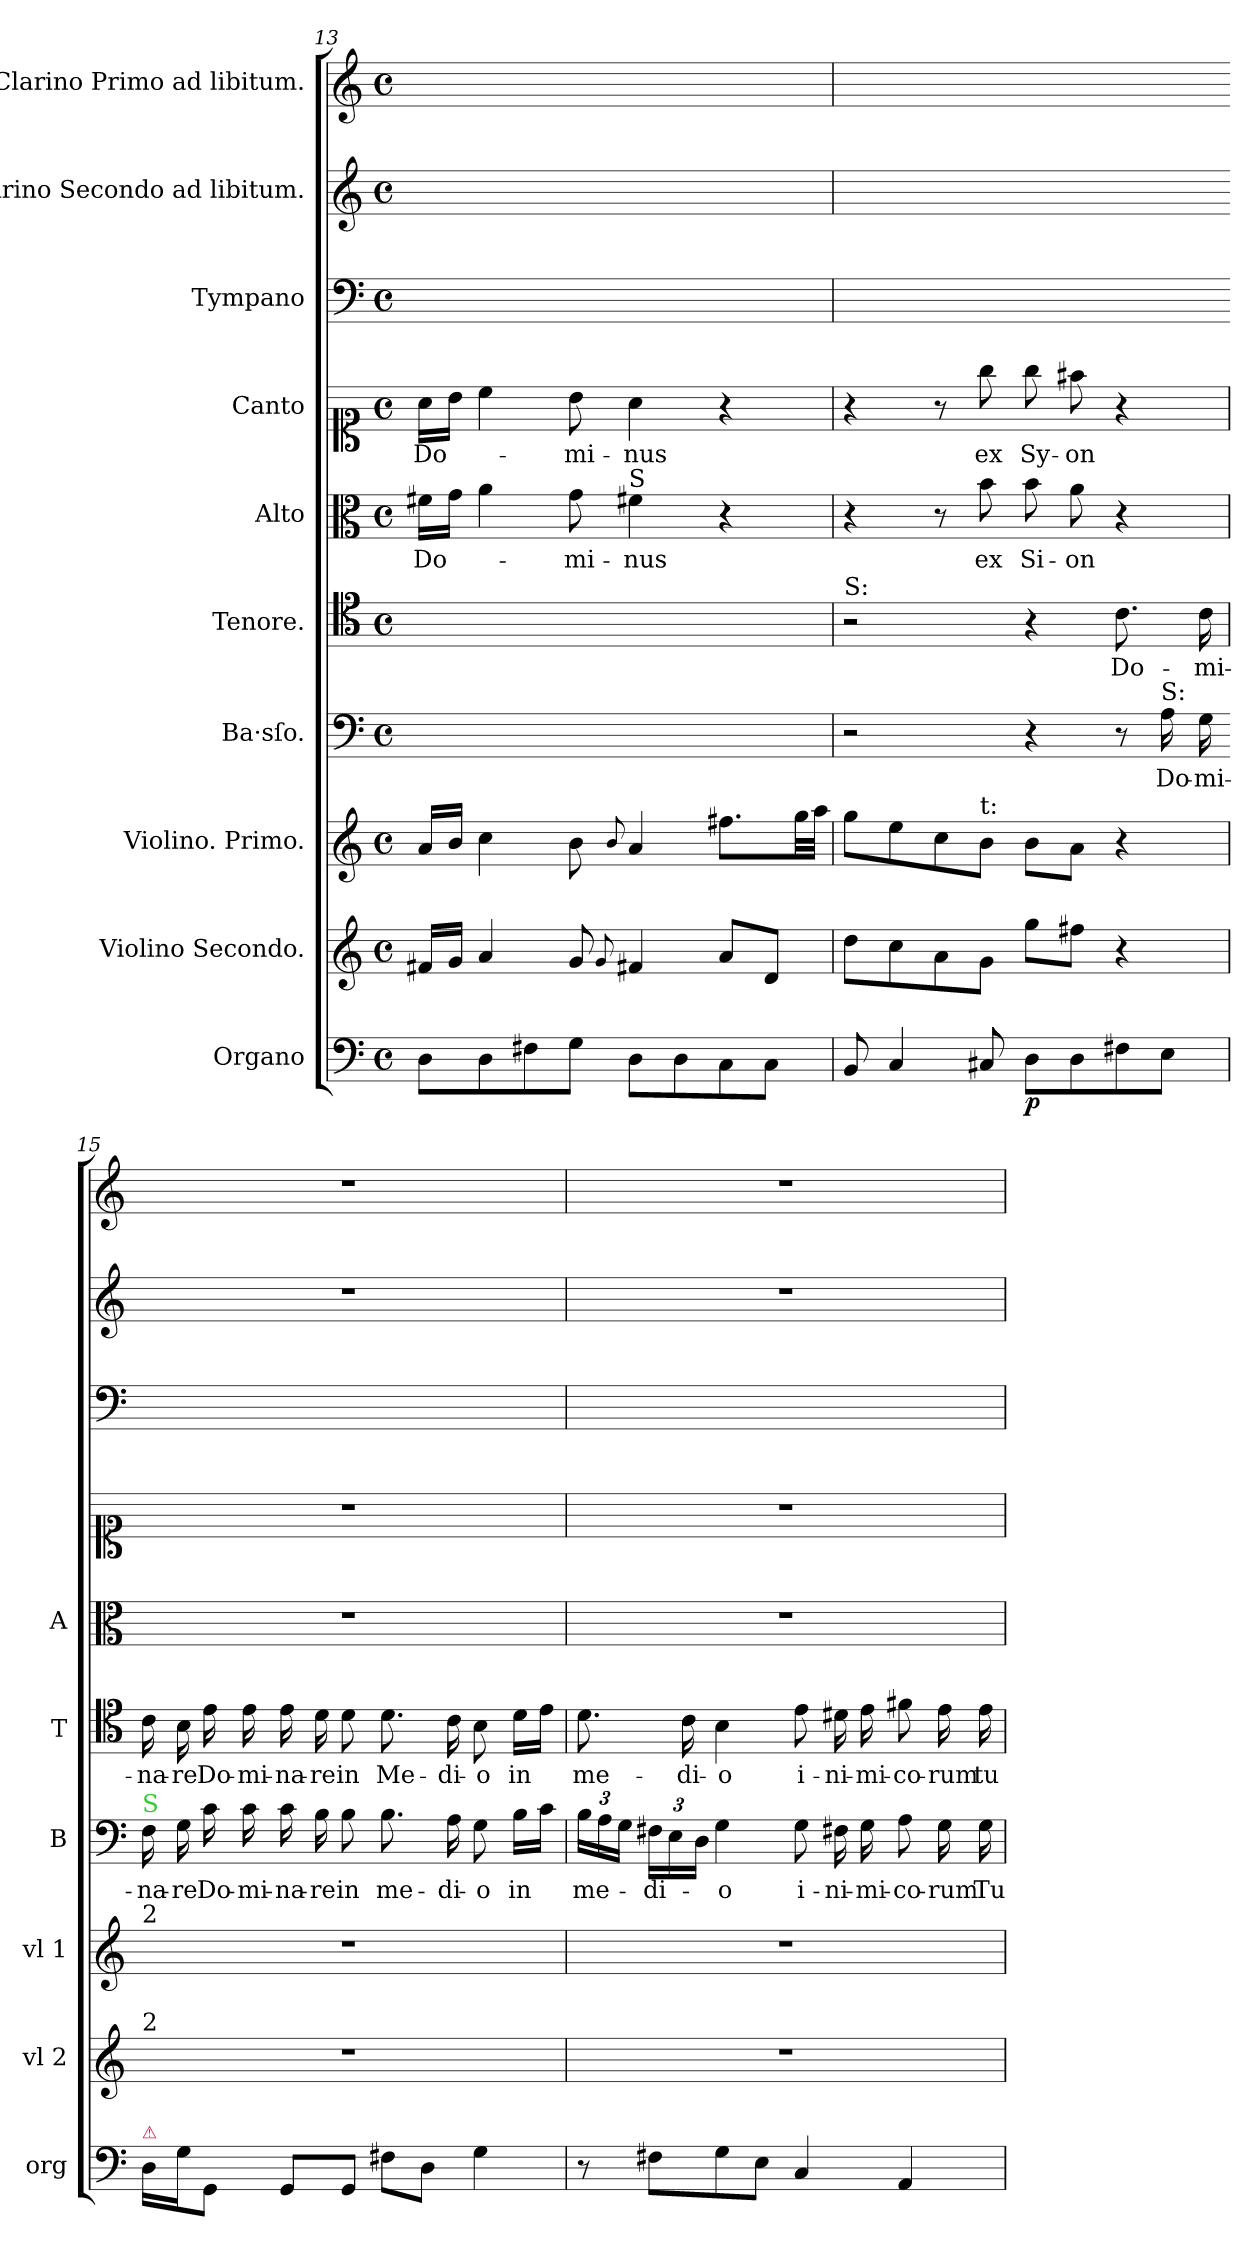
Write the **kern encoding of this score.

**kern	**dynam	**kern	**dynam	**kern	**dynam	**kern	**text	**kern	**text	**kern	**text	**kern	**text	**kern	**kern	**kern
*part10	*part10	*part9	*part9	*part8	*part8	*part7	*part7	*part6	*part6	*part5	*part5	*part4	*part4	*part3	*part2	*part1
*staff10	*staff10	*staff9	*staff9	*staff8	*staff8	*staff7	*staff7	*staff6	*staff6	*staff5	*staff5	*staff4	*staff4	*staff3	*staff2	*staff1
*I"Organo	*	*I"Violino Secondo.	*	*I"Violino. Primo.	*	*I"Ba·sſo.	*	*I"Tenore.	*	*I"Alto	*	*I"Canto	*	*I"Tympano	*I"Clarino Secondo ad libitum.	*I"Clarino Primo ad libitum.
*I'org	*	*I'vl 2	*	*I'vl 1	*	*I'B	*	*I'T	*	*I'A	*	*	*	*	*	*
*clefF4	*	*clefG2	*	*clefG2	*	*clefF4	*	*clefC4	*	*clefC3	*	*clefC1	*	*clefF4	*clefG2	*clefG2
*k[]	*	*k[]	*	*k[]	*	*k[]	*	*k[]	*	*k[]	*	*k[]	*	*k[]	*k[]	*k[]
*C:	*	*C:	*	*C:	*	*C:	*	*C:	*	*C:	*	*C:	*	*C:	*C:	*C:
*M4/4	*	*M4/4	*	*M4/4	*	*M4/4	*	*M4/4	*	*M4/4	*	*M4/4	*	*M4/4	*M4/4	*M4/4
*met(c)	*	*met(c)	*	*met(c)	*	*met(c)	*	*met(c)	*	*met(c)	*	*met(c)	*	*met(c)	*met(c)	*met(c)
=13	=13	=13	=13	=13	=13	=13	=13	=13	=13	=13	=13	=13	=13	=13	=13	=13
8D\L	.	16f#X/LL	.	16a/LL	.	1ryy	.	1ryy	.	16f#X\LL	Do-	16a\LL	Do-	1ryy	1ryy	1ryy
.	.	16g/JJ	.	16b/JJ	.	.	.	.	.	16g\JJ	.	16b\JJ	.	.	.	.
8D\	.	4a/	.	4cc\	.	.	.	.	.	4a\	.	4cc\	.	.	.	.
8F#X\	.	.	.	.	.	.	.	.	.	.	.	.	.	.	.	.
8G\J	.	8g/	.	8b\	.	.	.	.	.	8g\	-mi-	8b\	-mi-	.	.	.
.	.	8qqg/	.	8qqb/	.	.	.	.	.	.	.	.	.	.	.	.
!	!	!	!	!	!	!	!	!	!	!LO:TX:a:t=S	!	!	!	!	!	!
8D\L	.	4f#X/	.	4a/	.	.	.	.	.	4f#X\	-nus	4a\	-nus	.	.	.
8D\	.	.	.	.	.	.	.	.	.	.	.	.	.	.	.	.
!	!	!	!LO:DY:a	!	!	!	!	!	!	!	!	!	!	!	!	!
8C\	.	8a/L	f&colon;	8.ff#X\L	f&colon;	.	.	.	.	4r	.	4r	.	.	.	.
8C\J	.	8d/J	.	.	.	.	.	.	.	.	.	.	.	.	.	.
.	.	.	.	32gg\LL	.	.	.	.	.	.	.	.	.	.	.	.
.	.	.	.	32aa\JJJ	.	.	.	.	.	.	.	.	.	.	.	.
=14	=14	=14	=14	=14	=14	=14	=14	=14	=14	=14	=14	=14	=14	=14	=14	=14
!	!	!	!	!	!	!	!	!LO:TX:a:t=S&colon;	!	!	!	!	!	!	!	!
8BB/	.	8dd\L	.	8gg\L	.	2r	.	2r	.	4r	.	4r	.	1ryy	1ryy	1ryy
4C/	.	8cc\	.	8ee\	.	.	.	.	.	.	.	.	.	.	.	.
!	!	!	!	!	!LO:DY:a	!	!	!	!	!	!	!	!	!	!	!
.	.	8a\	.	8cc\	p&colon;	.	.	.	.	8r	.	8r	.	.	.	.
!	!	!	!	!LO:TX:a:t=t&colon;	!	!	!	!	!	!	!	!	!	!	!	!
8C#X/	.	8g\J	.	8b\J	.	.	.	.	.	8b\	ex	8gg\	ex	.	.	.
!	!	!	!LO:DY:a	!	!	!	!	!	!	!	!	!	!	!	!	!
8D\L	p	8gg\L	P&colon;	8b\L	.	4r	.	4r	.	8b\	Si-	8gg\	Sy-	.	.	.
8D\	.	8ff#X\J	.	8a\J	.	.	.	.	.	8a\	-on	8ff#X\	-on	.	.	.
8F#X\	.	4r	.	4r	.	8r	.	8.c\	Do-	4r	.	4r	.	.	.	.
!	!	!	!	!	!	!LO:TX:a:t=S&colon;	!	!	!	!	!	!	!	!	!	!
8E\J	.	.	.	.	.	16A\	Do-	.	.	.	.	.	.	.	.	.
.	.	.	.	.	.	16G\	-mi-	16c\	-mi-	.	.	.	.	.	.	.
=15	=15	=15	=15	=15	=15	=15-	=15	=15	=15	=15	=15	=15	=15	=15	=15	=15
!	!	!	!	!	!	!LO:TX:a:color=limegreen:t=S	!	!	!	!	!	!	!	!	!	!
!	!	!	!	!LO:TX:a:t=2	!	!	!	!	!	!	!	!	!	!	!	!
!	!	!LO:TX:a:t=2	!	!	!	!	!	!	!	!	!	!	!	!	!	!
!LO:TX:a:color=crimson:t=⚠	!	!	!	!	!	!	!	!	!	!	!	!	!	!	!	!
16D\LL	.	1r	.	1r	.	16F\	-na-	16c\	-na-	1r	.	1r	.	1ryy	1r	1r
16G\J	.	.	.	.	.	16G\	-re	16B\	-re	.	.	.	.	.	.	.
8GG/J	.	.	.	.	.	16c\	Do-	16e\	Do-	.	.	.	.	.	.	.
.	.	.	.	.	.	16c\	-mi-	16e\	-mi-	.	.	.	.	.	.	.
8GG/L	.	.	.	.	.	16c\	-na-	16e\	-na-	.	.	.	.	.	.	.
.	.	.	.	.	.	16B\	-re	16d\	-re	.	.	.	.	.	.	.
8GG/J	.	.	.	.	.	8B\	in	8d\	in	.	.	.	.	.	.	.
8F#X\L	.	.	.	.	.	8.B\	me-	8.d\	Me-	.	.	.	.	.	.	.
8D\J	.	.	.	.	.	.	.	.	.	.	.	.	.	.	.	.
.	.	.	.	.	.	16A\	-di-	16c\	-di-	.	.	.	.	.	.	.
4G\	.	.	.	.	.	8G\	-o	8B\	-o	.	.	.	.	.	.	.
.	.	.	.	.	.	16B\LL	in	16d\LL	in	.	.	.	.	.	.	.
.	.	.	.	.	.	16c\JJ	.	16e\JJ	.	.	.	.	.	.	.	.
=16	=16	=16	=16	=16	=16	=16	=16	=16	=16	=16	=16	=16	=16	=16	=16	=16
8r	.	1r	.	1r	.	24B\LL	me-	8.d\	me-	1r	.	1r	.	1ryy	1r	1r
.	.	.	.	.	.	24A\	.	.	.	.	.	.	.	.	.	.
.	.	.	.	.	.	24G\JJ	.	.	.	.	.	.	.	.	.	.
8F#X\L	.	.	.	.	.	24F#X\LL	-di-	.	.	.	.	.	.	.	.	.
.	.	.	.	.	.	24E\	.	.	.	.	.	.	.	.	.	.
.	.	.	.	.	.	.	.	16c\	-di-	.	.	.	.	.	.	.
.	.	.	.	.	.	24D\JJ	.	.	.	.	.	.	.	.	.	.
8G\	.	.	.	.	.	4G\	-o	4B\	-o	.	.	.	.	.	.	.
8E\J	.	.	.	.	.	.	.	.	.	.	.	.	.	.	.	.
4C/	.	.	.	.	.	8G\	i-	8e\	i-	.	.	.	.	.	.	.
.	.	.	.	.	.	16F#X\	-ni-	16d#X\	-ni-	.	.	.	.	.	.	.
.	.	.	.	.	.	16G\	-mi-	16e\	-mi-	.	.	.	.	.	.	.
4AA/	.	.	.	.	.	8A\	-co-	8f#X\	-co-	.	.	.	.	.	.	.
.	.	.	.	.	.	16G\	-rum	16e\	-rum	.	.	.	.	.	.	.
.	.	.	.	.	.	16G\	Tu-	16e\	tu-	.	.	.	.	.	.	.
=	=	=	=	=	=	=	=	=	=	=	=	=	=	=	=	=
*-	*-	*-	*-	*-	*-	*-	*-	*-	*-	*-	*-	*-	*-	*-	*-	*-
